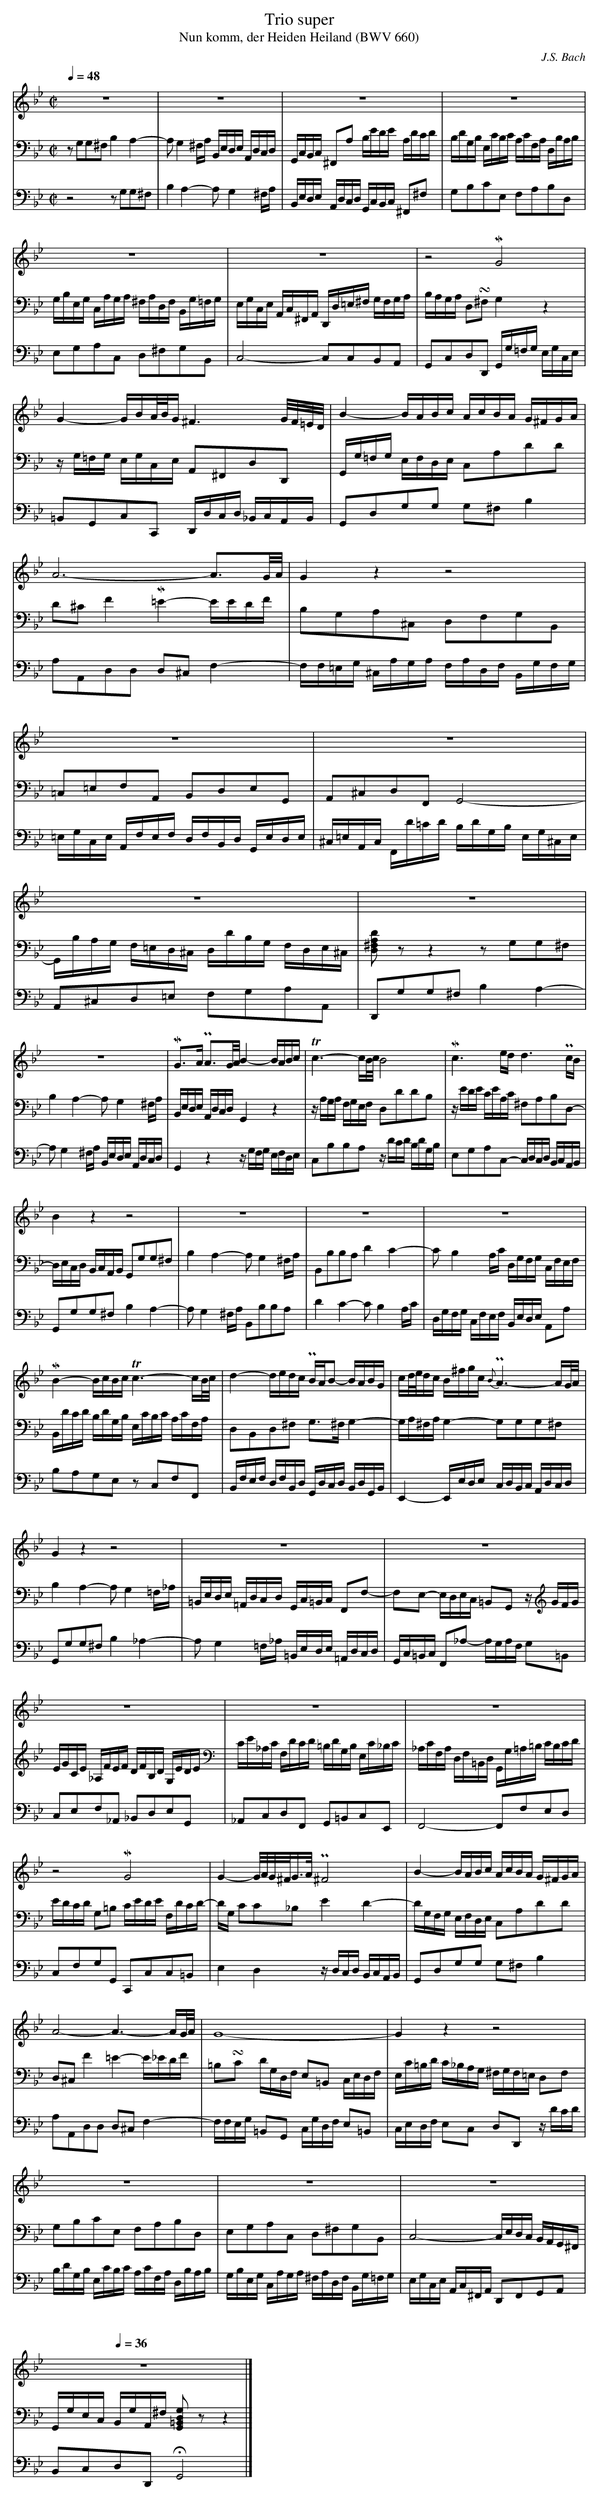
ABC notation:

X:1
T:Trio super
T:Nun komm, der Heiden Heiland (BWV 660)
C:J.S. Bach
Q:1/4=48
M:C|
L:1/16
K:Gm
V:1
z16|z16|z16|z16|
V:2
z2G,2G,2^F,2 B,4 A,4-|A,2G,4^F,A, B,,E,D,E, A,,D,C,D,|G,,C,B,,C, ^F,,2A,2 B,EDE A,DCD|B,DG,B, E,CB,C A,CF,A, D,B,A,B,|
V:3
z8 z2G,2G,2^F,2|B,4 A,4- A,2G,4 ^F,A,|B,,E,D,E, A,,D,C,D, G,,C,B,,C, ^F,,2^F,2|G,2B,2C2E,2 F,2A,2B,2D,2|
V:1
z16|z16|z8MG8|
V:2
G,B,E,G, C,A,G,A, ^F,A,D,F, B,,G,=F,G,|E,G,C,E, A,,C,^F,,A,, D,,D,=E,^F, G,F,G,A,|B,A,G,A, D,2!turn!^F,2 G,4z4|
V:3
E,2G,2A,2C,2 D,2^F,2G,2B,,2|C,8- C,2C,2B,,2A,,2|G,,2C,2D,2D,,2 G,,G,=F,G, E,G,C,E,|
V:1
G4- GBA/B/G ^F6 G/F/=E/D/|B4- BABc AcBA G^FGA|!tr3!A12- A3G/A/|G4 z4 z8|
V:2
zG,=F,G, E,G,C,E, A,,2^F,,2D,2D,,2|G,,G,=F,G, E,F,D,E, C,2A,2D2D2|D2^C2 F4 M=E4- EEDF|B,2G,2A,2^C,2 D,2F,2G,2B,,2|
V:3
=B,,2G,,2C,2C,,2 D,,D,C,D, _B,,C,A,,B,,|G,,2D,2G,2G,2 G,2^F,2 B,4|A,2A,,2D,2D,2 D,2^C,2 F,4-|F,F,=E,G, ^C,A,G,A, F,A,D,F, B,,G,F,G,|
V:1
z16|z16|z16|z16|
V:2
=C,2=E,2F,2A,,2 B,,2D,2E,2G,,2|A,,2^C,2D,2F,,2 G,,8-|G,,B,A,G, F,=E,D,^C, D,DB,G, F,D,E,^C,|[D,2^F,2A,2D2]z2 z4 z2G,2G,2^F,2|
V:3
=E,G,C,E, A,,F,E,F, D,F,B,,D, G,,E,D,E,|^C,=E,A,,C, F,,D=CD B,DG,B, E,G,^C,E,|A,,2^C,2D,2=E,2 F,2G,2A,2A,,2|D,,2G,2G,2^F,2 B,4A,4-|
V:1
z16|MG3A PA3G/A/ B4- BABc|!trill!c6- cB/c/ B8|Mc6 ed d6 PcB|
V:2
B,4 A,4- A,2G,4 ^F,A,|B,,E,D,E, A,,D,C,D, G,,4 z4|zA,G,A, F,G,E,F, D,2D2D2B,2|zEDE CEA,C ^F,2A,2B,2D,2-|
V:3
A,2G,4 ^F,A, B,,E,D,E, A,,D,C,D,|G,,4 z4 zG,F,G, E,F,D,E,|C,2B,2B,2A,2 zDCD B,DG,B,|E,2G,2A,2C,2- C,D,C,D, B,,C,A,,B,,|
V:1
B4 z4 z8|z16|z16|z16|
V:2
D,E,C,D, B,,C,A,,B,, G,,2G,2G,2^F,2|B,4 A,4- A,2G,4 ^F,A,|B,,2B,2B,2A,2 D4C4-|C2B,4 A,C D,G,F,G, C,F,E,F,|
V:3
G,,2G,2G,2^F,2 B,4 A,4-|A,2G,4 ^F,A, B,,2B,2B,2A,2|D4 C4- C2B,4 A,C|D,G,F,G, C,F,E,F, B,,E,D,E, A,,2A,2|
V:1
MB4- BcBc !trill!c6- cB/c/|d4- dedc PBAB2- BABG|cd/e/dc B^fgc {B}PA6- AG/A/|
V:2
B,,DCD B,DG,B, E,CB,C A,CF,A,|D,2B,,2D,2^F,2 G,3^F, G,4-|G,A,^F,A, G,4- G,2G,2G,2^F,2|
V:3
B,2A,2G,2E,2 z2C,2F,2F,,2|B,,F,E,F, D,F,B,,D, G,,D,C,D, B,,D,G,,B,,|E,,4- E,,E,D,E, C,D,B,,C, A,,D,C,D,|
V:1
G4 z4 z8|z16|z16|
V:2
B,4 A,4- A,2G,4 =F,_A,|=B,,E,D,E, =A,,D,C,D, G,,C,=B,,C, F,,2F,2-|F,2E,2- E,D,E,C, =B,,2G,,2 zGFG|
V:3
G,,2G,2G,2^F,2 B,4_A,4-|A,2G,4 =F,_A, =B,,E,D,E, =A,,D,C,D,|G,,C,=B,,C, F,,2_A,2- A,G,A,F, G,2=B,,2|
V:1
z16|z16|z16|
V:2
EGCE _A,FEF DFB,D G,EDE|CE_A,C F,DCD =B,DG,B, E,C_B,C|_A,CF,A, D,F,=B,,D, G,,G,=A,=B, CB,CD|
V:3
C,2E,2F,2_A,,2 _B,,2D,2E,2G,,2|_A,,2C,2D,2F,,2 G,,2=B,,2C,2E,,2|F,,8- F,,2F,2E,2D,2|
V:1
z8 MG8|G4- G/A/G/^F/G3/A/ P^F8|B4- BABc AcBA G^FGA|
V:2
EDCD G,2=B,2 CEDE F,DCD-|DG, C2C2_B,2 E4D4-|DG,F,G, E,F,D,E, C,2A,2D2D2|
V:3
C,2F,2G,2G,,2 C,,2C,2C,2=B,,2|E,4 D,4 zD,C,D, B,,C,A,,B,,|G,,2D,2G,2G,2 G,2^F,2 B,4|
V:1
!ubt3!A8- A6- AG/A/|G16-|G4 z4 z8|
V:2
D,2^C,2 F4 =E4- E_EDF|=B,2!turn!C2 DG,D,F, E,2=B,,2 C,E,D,F,|E,C=B,D C_B,A,G, ^F,G,F,=E, D,2F,2|
V:3
A,2A,,2D,2D,2 D,2^C,2 F,4-|F,F,E,G, =B,,2G,,2 C,G,D,F, E,2=B,,2|C,E,D,F, E,2C,2 D,2D,,2 zDCD|
V:1
z16|z16|z16|
Q:1/4=42
x4\
Q:1/4=36
x12&
	z16|]
V:2
G,2B,2C2E,2 F,2A,2B,2D,2|E,2G,2A,2C,2 D,2^F,2G,2B,,2|C,8- C,E,D,C, B,,A,,G,,^F,,|G,,G,E,C, B,,G,A,,^F, [G,,2=B,,2D,2G,2]z2z4|]
V:3
B,DG,B, E,CB,C A,CF,A, D,B,A,B,|G,B,E,G, C,A,G,A, ^F,A,D,F, B,,G,=F,G,|E,G,C,E, A,,C,^F,,A,, D,,2F,,2G,,2A,,2|B,,2C,2D,2D,,2 HG,,8|]
